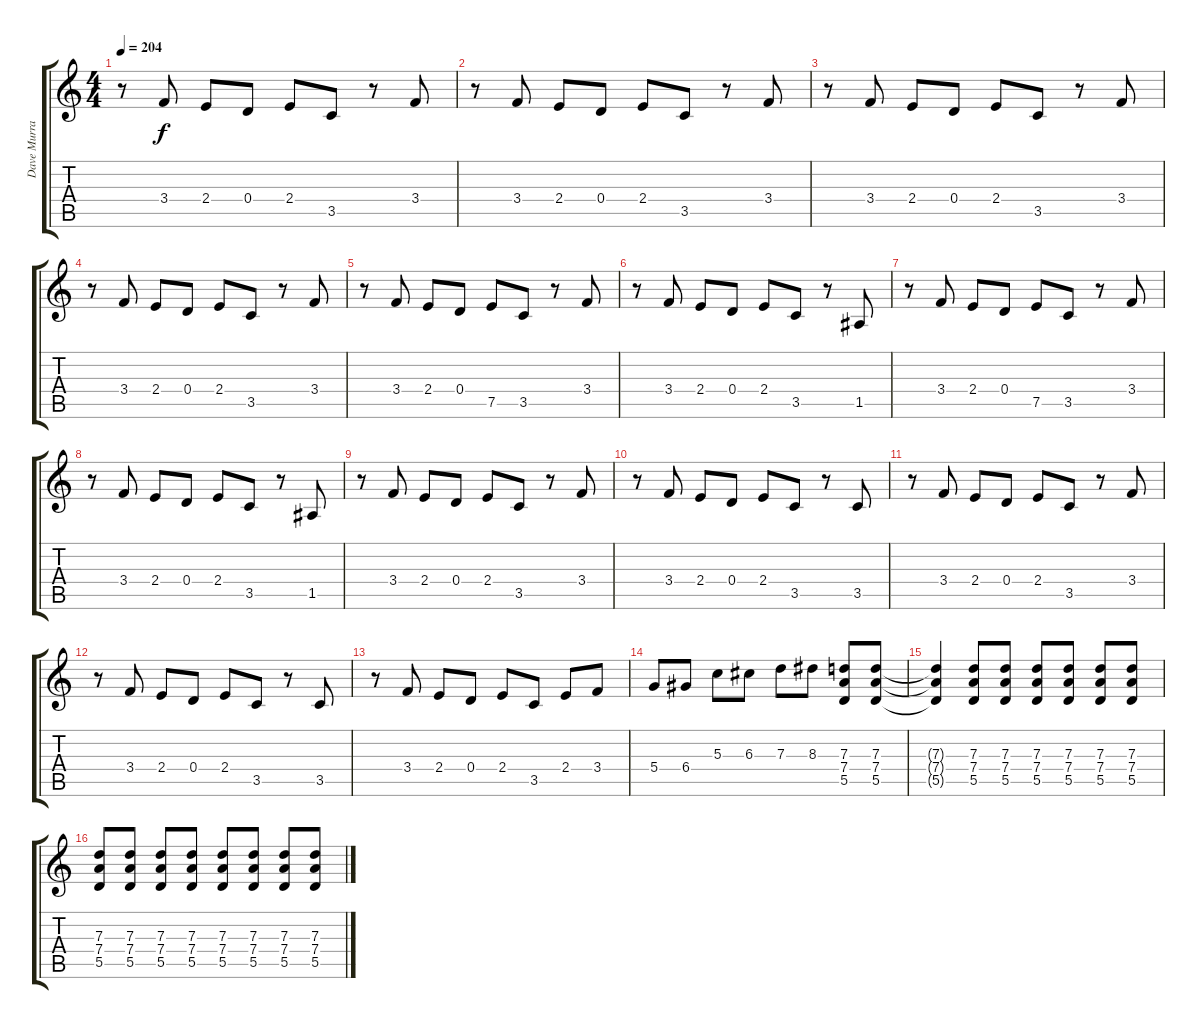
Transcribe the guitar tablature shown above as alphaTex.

\track ("Dave Murray (Distortion Guitar)" "Dave Murra") {instrument distortionguitar}
\staff {score tabs}
\tuning (E4 B3 G3 D3 A2 E2) {hide}
\ts (4 4)
\tempo 204
\clef g2
\ks c
r.8{dy f} 3.4.8 2.4.8 0.4.8 2.4.8 3.5.8 r.8 3.4.8 |
r.8 3.4.8 2.4.8 0.4.8 2.4.8 3.5.8 r.8 3.4.8 |
r.8 3.4.8 2.4.8 0.4.8 2.4.8 3.5.8 r.8 3.4.8 |
r.8 3.4.8 2.4.8 0.4.8 2.4.8 3.5.8 r.8 3.4.8 |
r.8 3.4.8 2.4.8 0.4.8 7.5.8 3.5.8 r.8 3.4.8 |
r.8 3.4.8 2.4.8 0.4.8 2.4.8 3.5.8 r.8 1.5.8 |
r.8 3.4.8 2.4.8 0.4.8 7.5.8 3.5.8 r.8 3.4.8 |
r.8 3.4.8 2.4.8 0.4.8 2.4.8 3.5.8 r.8 1.5.8 |
r.8 3.4.8 2.4.8 0.4.8 2.4.8 3.5.8 r.8 3.4.8 |
r.8 3.4.8 2.4.8 0.4.8 2.4.8 3.5.8 r.8 3.5.8 |
r.8 3.4.8 2.4.8 0.4.8 2.4.8 3.5.8 r.8 3.4.8 |
r.8 3.4.8 2.4.8 0.4.8 2.4.8 3.5.8 r.8 3.5.8 |
r.8 3.4.8 2.4.8 0.4.8 2.4.8 3.5.8 2.4.8 3.4.8 |
5.4.8 6.4.8 5.3.8 6.3.8 7.3.8 8.3.8 (7.3 7.4 5.5).8 (7.3 7.4 5.5).8 |
(7.3{t} 7.4{t} 5.5{t}).4 (7.3 7.4 5.5).8 (7.3 7.4 5.5).8 (7.3 7.4 5.5).8 (7.3 7.4 5.5).8 (7.3 7.4 5.5).8 (7.3 7.4 5.5).8 |
(7.3 7.4 5.5).8 (7.3 7.4 5.5).8 (7.3 7.4 5.5).8 (7.3 7.4 5.5).8 (7.3 7.4 5.5).8 (7.3 7.4 5.5).8 (7.3 7.4 5.5).8 (7.3 7.4 5.5).8
